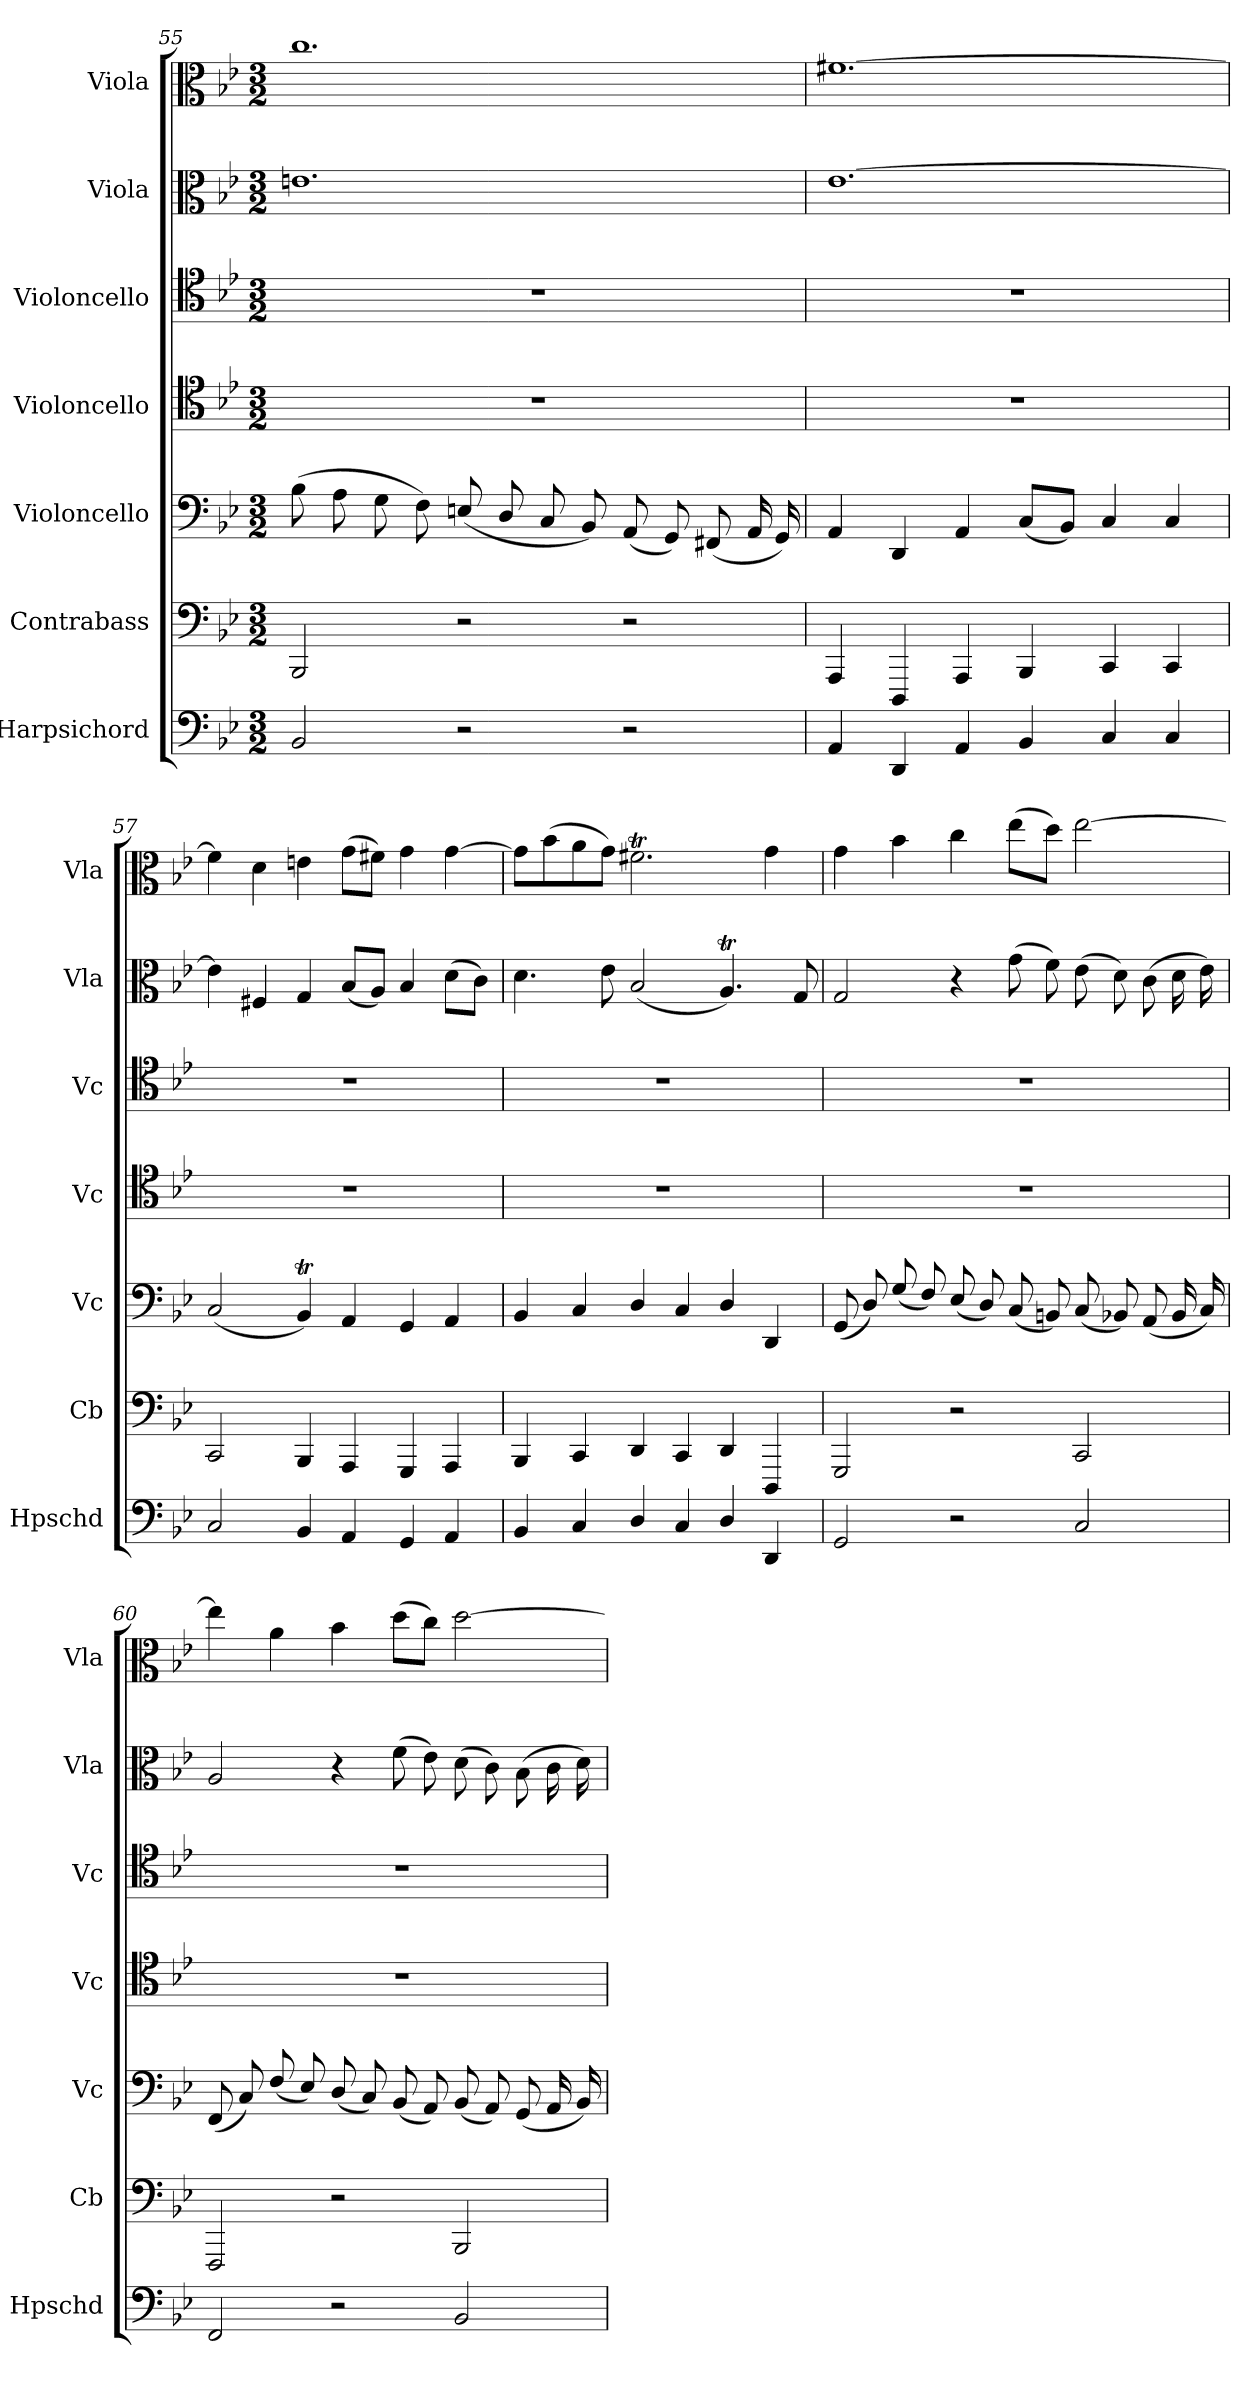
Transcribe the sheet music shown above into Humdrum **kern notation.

**kern	**kern	**kern	**kern	**kern	**kern	**kern
*part7	*part6	*part5	*part4	*part3	*part2	*part1
*staff7	*staff6	*staff5	*staff4	*staff3	*staff2	*staff1
*I"Harpsichord	*I"Contrabass	*I"Violoncello	*I"Violoncello	*I"Violoncello	*I"Viola	*I"Viola
*I'Hpschd	*I'Cb	*I'Vc	*I'Vc	*I'Vc	*I'Vla	*I'Vla
*clefF4	*clefF4	*clefF4	*clefC4	*clefC4	*clefC3	*clefC3
*	*ITrd7c12	*	*	*	*	*
*k[b-e-]	*k[b-e-]	*k[b-e-]	*k[b-e-]	*k[b-e-]	*k[b-e-]	*k[b-e-]
*B-:	*B-:	*B-:	*B-:	*B-:	*B-:	*B-:
*M3/2	*M3/2	*M3/2	*M3/2	*M3/2	*M3/2	*M3/2
=55	=55	=55	=55	=55	=55	=55
2BB-/	2BBBB-/	(8B-\	1.r	1.r	1.en\	1.cc\
.	.	8A\	.	.	.	.
.	.	8G\	.	.	.	.
.	.	8F\)	.	.	.	.
2r	2r	(8En/	.	.	.	.
.	.	8D/	.	.	.	.
.	.	8C/	.	.	.	.
.	.	8BB-/)	.	.	.	.
2r	2r	(8AA/	.	.	.	.
.	.	8GG/)	.	.	.	.
.	.	(8FF#X/	.	.	.	.
.	.	16AA/	.	.	.	.
.	.	16GG/)	.	.	.	.
=56	=56	=56	=56	=56	=56	=56
4AA/	4AAAA/	4AA/	1.r	1.r	[1.e-\	[1.f#X\
4DD/	4DDDD/	4DD/	.	.	.	.
4AA/	4AAAA/	4AA/	.	.	.	.
4BB-/	4BBBB-/	(8C/L	.	.	.	.
.	.	8BB-/J)	.	.	.	.
4C/	4CCC/	4C/	.	.	.	.
4C/	4CCC/	4C/	.	.	.	.
=57	=57	=57	=57	=57	=57	=57
2C/	2CCC/	(2C/	1.r	1.r	4e-\]	4f#\]
.	.	.	.	.	4F#X/	4d\
4BB-/	4BBBB-/	4BB-T/)	.	.	4G/	4en\
4AA/	4AAAA/	4AA/	.	.	(8B-/L	(8g\L
.	.	.	.	.	8A/J)	8f#X\J)
4GG/	4GGGG/	4GG/	.	.	4B-/	4g\
4AA/	4AAAA/	4AA/	.	.	(8d\L	[4g\
.	.	.	.	.	8c\J)	.
=58	=58	=58	=58	=58	=58	=58
4BB-/	4BBBB-/	4BB-/	1.r	1.r	4.d\	8g\L]
.	.	.	.	.	.	(8b-\
4C/	4CCC/	4C/	.	.	.	8a\
.	.	.	.	.	8e-\	8g\J)
4D/	4DDD/	4D/	.	.	(2B-/	2.f#Xt\
4C/	4CCC/	4C/	.	.	.	.
4D/	4DDD/	4D/	.	.	4.At/)	.
4DD/	4DDDD/	4DD/	.	.	.	4g\
.	.	.	.	.	8G/	.
=59	=59	=59	=59	=59	=59	=59
2GG/	2GGGG/	(8GG/	1.r	1.r	2G/	4g\
.	.	8D/)	.	.	.	.
.	.	(8G/	.	.	.	4b-\
.	.	8F/)	.	.	.	.
2r	2r	(8E-/	.	.	4r	4cc\
.	.	8D/)	.	.	.	.
.	.	(8C/	.	.	(8g\	(8ee-\L
.	.	8BBn/)	.	.	8f\)	8dd\J)
2C/	2CCC/	(8C/	.	.	(8e-\	[2ee-\
.	.	8BB-X/)	.	.	8d\)	.
.	.	(8AA/	.	.	(8c\	.
.	.	16BB-/	.	.	16d\	.
.	.	16C/)	.	.	16e-\)	.
=60	=60	=60	=60	=60	=60	=60
2FF/	2FFFF/	(8FF/	1.r	1.r	2A/	4ee-\]
.	.	8C/)	.	.	.	.
.	.	(8F/	.	.	.	4a\
.	.	8E-/)	.	.	.	.
2r	2r	(8D/	.	.	4r	4b-\
.	.	8C/)	.	.	.	.
.	.	(8BB-/	.	.	(8f\	(8dd\L
.	.	8AA/)	.	.	8e-\)	8cc\J)
2BB-/	2BBBB-/	(8BB-/	.	.	(8d\	[2dd\
.	.	8AA/)	.	.	8c\)	.
.	.	(8GG/	.	.	(8B-\	.
.	.	16AA/	.	.	16c\	.
.	.	16BB-/)	.	.	16d\)	.
=	=	=	=	=	=	=
*-	*-	*-	*-	*-	*-	*-
